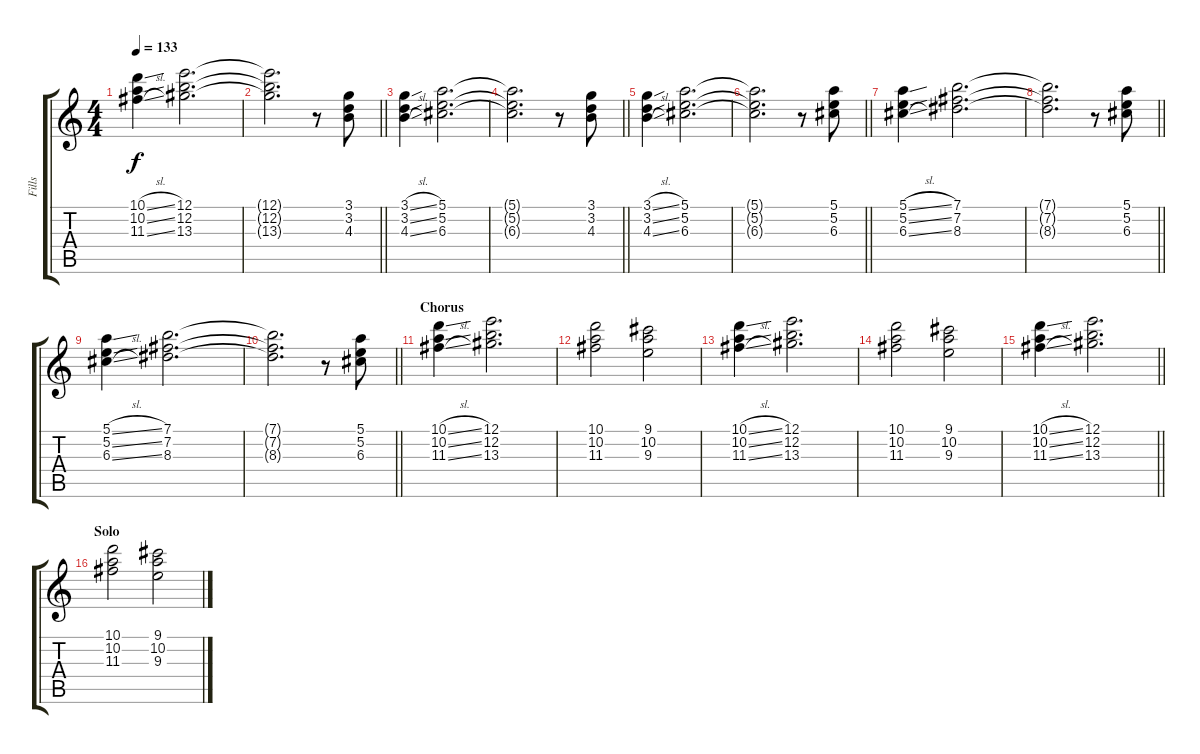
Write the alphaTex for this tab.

\track ("Fills" "Fills") {instrument overdrivenguitar}
\staff {score tabs}
\tuning (E4 B3 G3 D3 A2 E2) {hide}
\ts (4 4)
\tempo 133
\clef g2
\ks c
(10.1{sl} 10.2{sl} 11.3{sl}).4{dy f} (12.1 12.2 13.3).2{d} |
\barLineRight lightlight
(12.1{t} 12.2{t} 13.3{t}).2{d} r.8 (3.1 3.2 4.3).8 |
(3.1{sl} 3.2{sl} 4.3{sl}).4 (5.1 5.2 6.3).2{d} |
\barLineRight lightlight
(5.1{t} 5.2{t} 6.3{t}).2{d} r.8 (3.1 3.2 4.3).8 |
(3.1{sl} 3.2{sl} 4.3{sl}).4 (5.1 5.2 6.3).2{d} |
\barLineRight lightlight
(5.1{t} 5.2{t} 6.3{t}).2{d} r.8 (5.1 5.2 6.3).8 |
(5.1{sl} 5.2{sl} 6.3{sl}).4 (7.1 7.2 8.3).2{d} |
\barLineRight lightlight
(7.1{t} 7.2{t} 8.3{t}).2{d} r.8 (5.1 5.2 6.3).8 |
(5.1{sl} 5.2{sl} 6.3{sl}).4 (7.1 7.2 8.3).2{d} |
\barLineRight lightlight
(7.1{t} 7.2{t} 8.3{t}).2{d} r.8 (5.1 5.2 6.3).8 |
\section ("" "Chorus")
(10.1{sl} 10.2{sl} 11.3{sl}).4 (12.1 12.2 13.3).2{d} |
(10.1 10.2 11.3).2 (9.1 10.2 9.3).2 |
(10.1{sl} 10.2{sl} 11.3{sl}).4 (12.1 12.2 13.3).2{d} |
(10.1 10.2 11.3).2 (9.1 10.2 9.3).2 |
\barLineRight lightlight
(10.1{sl} 10.2{sl} 11.3{sl}).4 (12.1 12.2 13.3).2{d} |
\section ("" "Solo")
(10.1 10.2 11.3).2 (9.1 10.2 9.3).2
